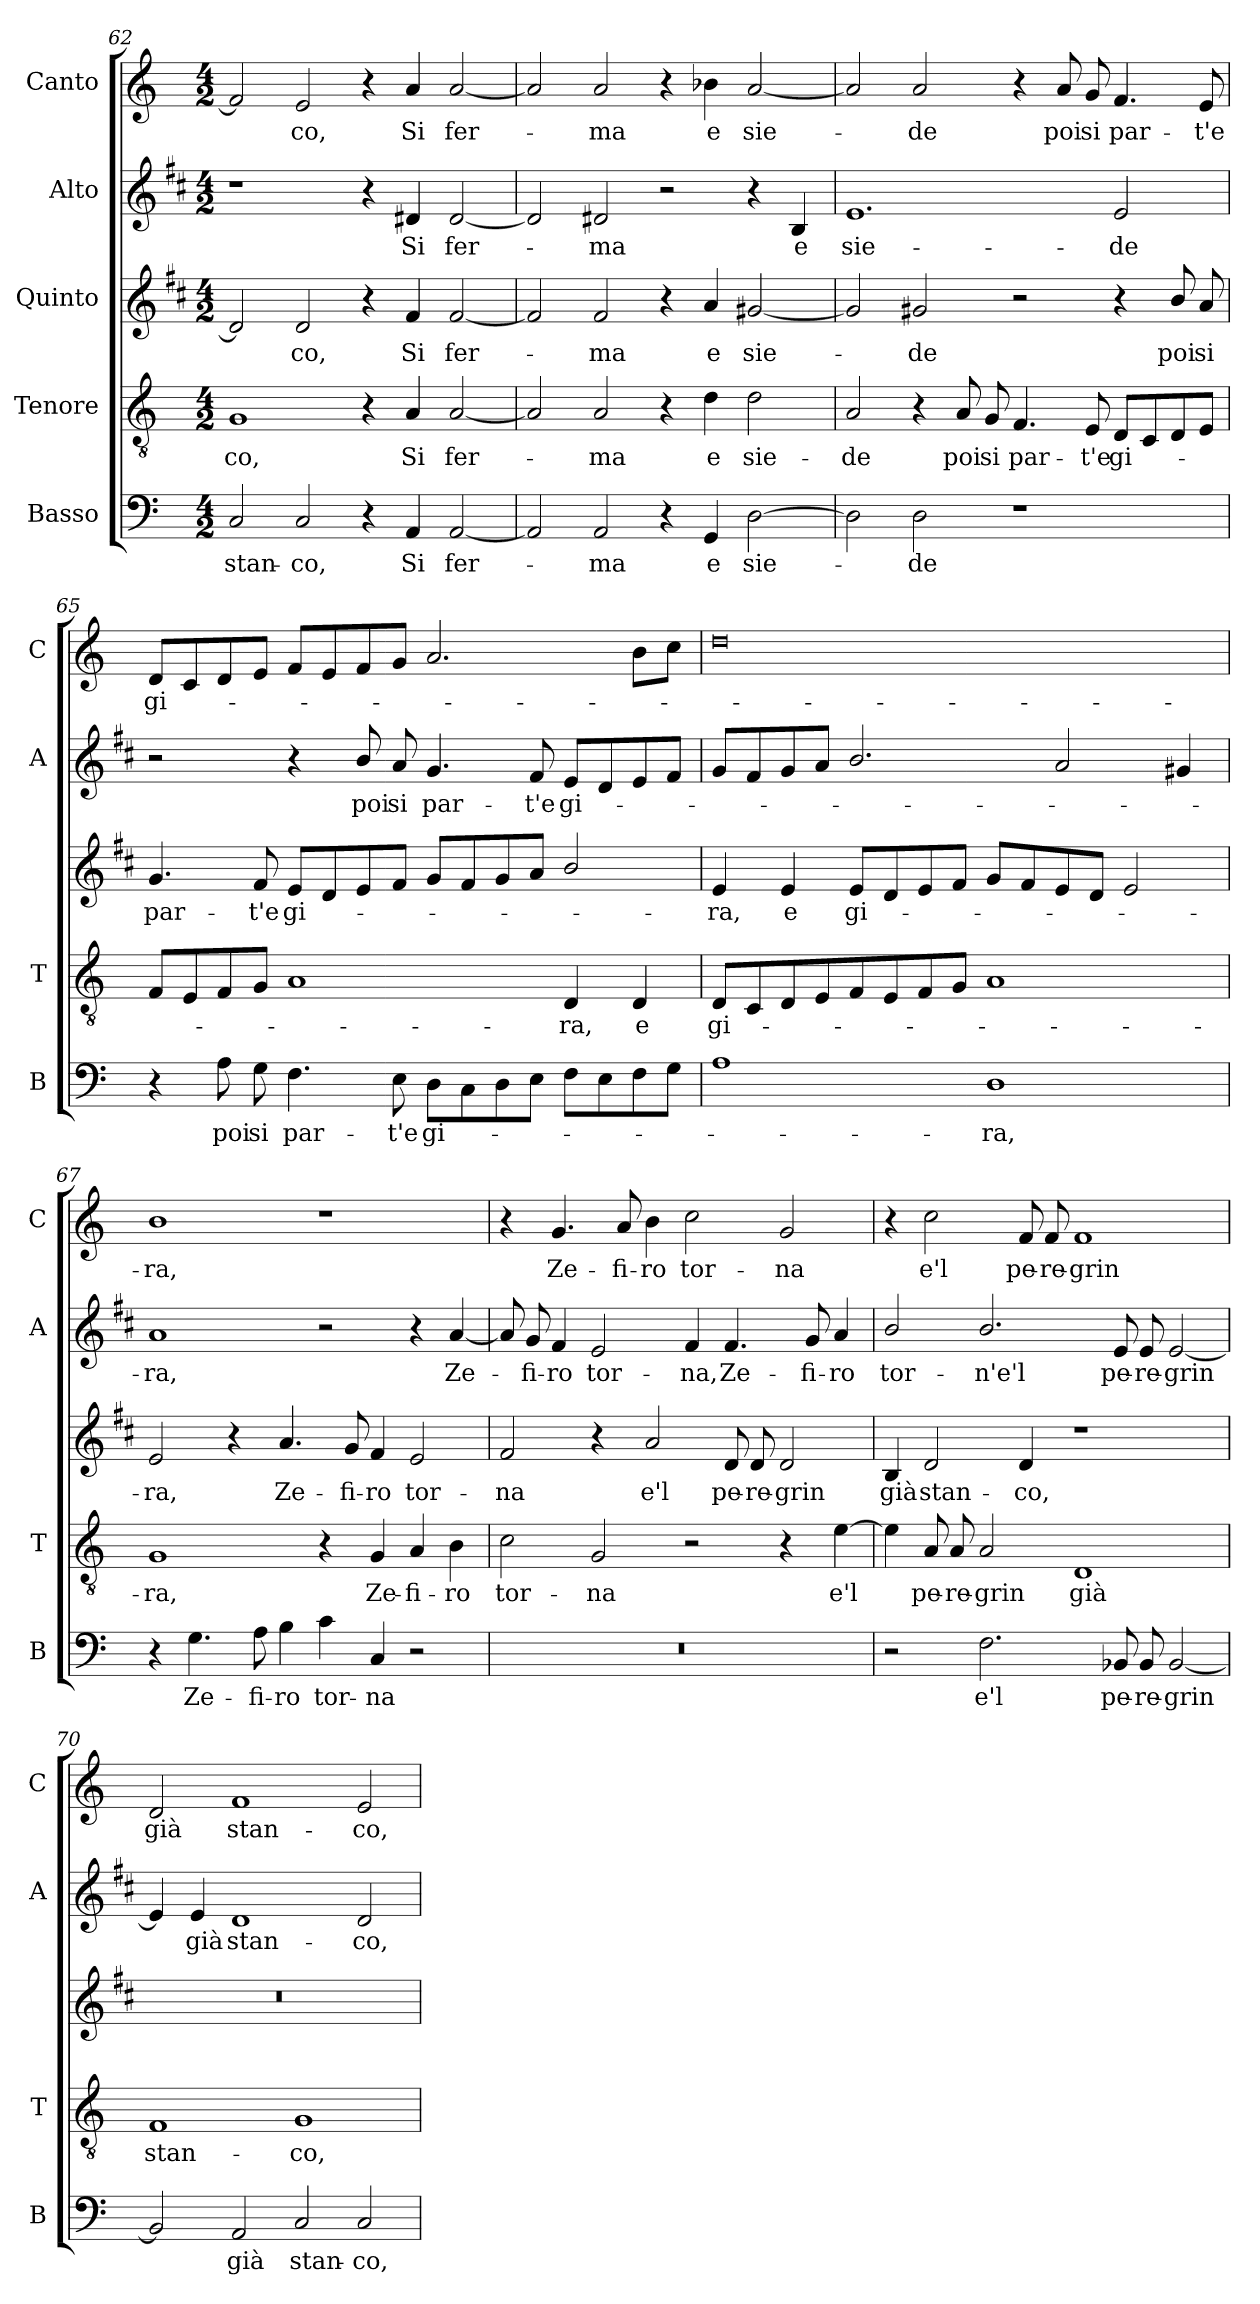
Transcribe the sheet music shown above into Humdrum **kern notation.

**kern	**text	**kern	**text	**kern	**text	**kern	**text	**kern	**text
*part5	*part5	*part4	*part4	*part3	*part3	*part2	*part2	*part1	*part1
*staff5	*staff5	*staff4	*staff4	*staff3	*staff3	*staff2	*staff2	*staff1	*staff1
*I"Basso	*	*I"Tenore	*	*I"Quinto	*	*I"Alto	*	*I"Canto	*
*I'B	*	*I'T	*	*	*	*I'A	*	*I'C	*
*clefF4	*	*clefGv2	*	*clefG2	*	*clefG2	*	*clefG2	*
*	*	*	*	*ITrd1c2	*	*ITrd1c2	*	*	*
*k[]	*	*k[]	*	*k[]	*	*k[]	*	*k[]	*
*C:	*	*C:	*	*C:	*	*C:	*	*C:	*
*M4/2	*	*M4/2	*	*M4/2	*	*M4/2	*	*M4/2	*
=62	=62	=62	=62	=62	=62	=62	=62	=62	=62
!	!LO:LY:b	!	!LO:LY:b	!	!	!	!	!	!
2C/	stan-	1G	-co,	2c/]	.	1r	.	2f/]	.
!	!LO:LY:b	!	!	!	!LO:LY:b	!	!	!	!LO:LY:b
2C/	-co,	.	.	2c/	-co,	.	.	2e/	-co,
4r	.	4r	.	4r	.	4r	.	4r	.
!	!LO:LY:b	!	!LO:LY:b	!	!LO:LY:b	!	!LO:LY:b	!	!LO:LY:b
4AA/	Si	4A/	Si	4e/	Si	4c#X/	Si	4a/	Si
!	!LO:LY:b	!	!LO:LY:b	!	!LO:LY:b	!	!LO:LY:b	!	!LO:LY:b
[2AA/	fer-	[2A/	fer-	[2e/	fer-	[2c#/	fer-	[2a/	fer-
=63	=63	=63	=63	=63	=63	=63	=63	=63	=63
2AA/]	.	2A/]	.	2e/]	.	2c#/]	.	2a/]	.
!	!LO:LY:b	!	!LO:LY:b	!	!LO:LY:b	!	!LO:LY:b	!	!LO:LY:b
2AA/	-ma	2A/	-ma	2e/	-ma	2c#X/	-ma	2a/	-ma
4r	.	4r	.	4r	.	2r	.	4r	.
!	!LO:LY:b	!	!LO:LY:b	!	!LO:LY:b	!	!	!	!LO:LY:b
4GG/	e	4d\	e	4g/	e	.	.	4b-X\	e
!	!LO:LY:b	!	!LO:LY:b	!	!LO:LY:b	!	!	!	!LO:LY:b
[2D\	sie-	2d\	sie-	[2f#X/	sie-	4r	.	[2a/	sie-
!	!	!	!	!	!	!	!LO:LY:b	!	!
.	.	.	.	.	.	4A/	e	.	.
=64	=64	=64	=64	=64	=64	=64	=64	=64	=64
!	!	!	!LO:LY:b	!	!	!	!LO:LY:b	!	!
2D\]	.	2A/	-de	2f#/]	.	1.d	sie-	2a/]	.
!	!LO:LY:b	!	!	!	!LO:LY:b	!	!	!	!LO:LY:b
2D\	-de	4r	.	2f#X/	-de	.	.	2a/	-de
!	!	!	!LO:LY:b	!	!	!	!	!	!
.	.	8A/	poi	.	.	.	.	.	.
!	!	!	!LO:LY:b	!	!	!	!	!	!
.	.	8G/	si	.	.	.	.	.	.
!	!	!	!LO:LY:b	!	!	!	!	!	!
1r	.	4.F/	par-	2r	.	.	.	4r	.
!	!	!	!	!	!	!	!	!	!LO:LY:b
.	.	.	.	.	.	.	.	8a/	poi
!	!	!	!LO:LY:b	!	!	!	!	!	!LO:LY:b
.	.	8E/	-t'e	.	.	.	.	8g/	si
!	!	!	!LO:LY:b	!	!	!	!LO:LY:b	!	!LO:LY:b
.	.	8D/L	gi-	4r	.	2d/	-de	4.f/	par-
.	.	8C/	.	.	.	.	.	.	.
!	!	!	!	!	!LO:LY:b	!	!	!	!
.	.	8D/	.	8a/	poi	.	.	.	.
!	!	!	!	!	!LO:LY:b	!	!	!	!LO:LY:b
.	.	8E/J	.	8g/	si	.	.	8e/	-t'e
!!LO:LB:g=z
=65	=65	=65	=65	=65	=65	=65	=65	=65	=65
!	!	!	!	!	!LO:LY:b	!	!	!	!LO:LY:b
4r	.	8F/L	.	4.f/	par-	2r	.	8d/L	gi-
.	.	8E/	.	.	.	.	.	8c/	.
!	!LO:LY:b	!	!	!	!	!	!	!	!
8A\	poi	8F/	.	.	.	.	.	8d/	.
!	!LO:LY:b	!	!	!	!LO:LY:b	!	!	!	!
8G\	si	8G/J	.	8e/	-t'e	.	.	8e/J	.
!	!LO:LY:b	!	!	!	!LO:LY:b	!	!	!	!
4.F\	par-	1A	.	8d/L	gi-	4r	.	8f/L	.
.	.	.	.	8c/	.	.	.	8e/	.
!	!	!	!	!	!	!	!LO:LY:b	!	!
.	.	.	.	8d/	.	8a/	poi	8f/	.
!	!LO:LY:b	!	!	!	!	!	!LO:LY:b	!	!
8E\	-t'e	.	.	8e/J	.	8g/	si	8g/J	.
!	!LO:LY:b	!	!	!	!	!	!LO:LY:b	!	!
8D\L	gi-	.	.	8f/L	.	4.f/	par-	2.a/	.
8C\	.	.	.	8e/	.	.	.	.	.
8D\	.	.	.	8f/	.	.	.	.	.
!	!	!	!	!	!	!	!LO:LY:b	!	!
8E\J	.	.	.	8g/J	.	8e/	-t'e	.	.
!	!	!	!LO:LY:b	!	!	!	!LO:LY:b	!	!
8F\L	.	4D/	-ra,	2a/	.	8d/L	gi-	.	.
8E\	.	.	.	.	.	8c/	.	.	.
!	!	!	!LO:LY:b	!	!	!	!	!	!
8F\	.	4D/	e	.	.	8d/	.	8b\L	.
8G\J	.	.	.	.	.	8e/J	.	8cc\J	.
=66	=66	=66	=66	=66	=66	=66	=66	=66	=66
!	!	!	!LO:LY:b	!	!LO:LY:b	!	!	!	!
1A	.	8D/L	gi-	4d/	-ra,	8f/L	.	0dd	.
.	.	8C/	.	.	.	8e/	.	.	.
!	!	!	!	!	!LO:LY:b	!	!	!	!
.	.	8D/	.	4d/	e	8f/	.	.	.
.	.	8E/	.	.	.	8g/J	.	.	.
!	!	!	!	!	!LO:LY:b	!	!	!	!
.	.	8F/	.	8d/L	gi-	2.a/	.	.	.
.	.	8E/	.	8c/	.	.	.	.	.
.	.	8F/	.	8d/	.	.	.	.	.
.	.	8G/J	.	8e/J	.	.	.	.	.
!	!LO:LY:b	!	!	!	!	!	!	!	!
1D	-ra,	1A	.	8f/L	.	.	.	.	.
.	.	.	.	8e/	.	.	.	.	.
.	.	.	.	8d/	.	2g/	.	.	.
.	.	.	.	8c/J	.	.	.	.	.
.	.	.	.	2d/	.	.	.	.	.
.	.	.	.	.	.	4f#X/	.	.	.
=67	=67	=67	=67	=67	=67	=67	=67	=67	=67
!	!	!	!LO:LY:b	!	!LO:LY:b	!	!LO:LY:b	!	!LO:LY:b
4r	.	1G	-ra,	2d/	-ra,	1g	-ra,	1b	-ra,
!	!LO:LY:b	!	!	!	!	!	!	!	!
4.G\	Ze-	.	.	.	.	.	.	.	.
.	.	.	.	4r	.	.	.	.	.
!	!LO:LY:b	!	!	!	!	!	!	!	!
8A\	-fi-	.	.	.	.	.	.	.	.
!	!LO:LY:b	!	!	!	!LO:LY:b	!	!	!	!
4B\	-ro	.	.	4.g/	Ze-	.	.	.	.
!	!LO:LY:b	!	!	!	!	!	!	!	!
4c\	tor-	4r	.	.	.	2r	.	1r	.
!	!	!	!	!	!LO:LY:b	!	!	!	!
.	.	.	.	8f/	-fi-	.	.	.	.
!	!LO:LY:b	!	!LO:LY:b	!	!LO:LY:b	!	!	!	!
4C/	-na	4G/	Ze-	4e/	-ro	.	.	.	.
!	!	!	!LO:LY:b	!	!LO:LY:b	!	!	!	!
2r	.	4A/	-fi-	2d/	tor-	4r	.	.	.
!	!	!	!LO:LY:b	!	!	!	!LO:LY:b	!	!
.	.	4B\	-ro	.	.	[4g/	Ze-	.	.
!!LO:LB:g=z
=68	=68	=68	=68	=68	=68	=68	=68	=68	=68
!	!	!	!LO:LY:b	!	!LO:LY:b	!	!	!	!
0r	.	2c\	tor-	2e/	-na	8g/]	.	4r	.
!	!	!	!	!	!	!	!LO:LY:b	!	!
.	.	.	.	.	.	8f/	-fi-	.	.
!	!	!	!	!	!	!	!LO:LY:b	!	!LO:LY:b
.	.	.	.	.	.	4e/	-ro	4.g/	Ze-
!	!	!	!LO:LY:b	!	!	!	!LO:LY:b	!	!
.	.	2G/	-na	4r	.	2d/	tor-	.	.
!	!	!	!	!	!	!	!	!	!LO:LY:b
.	.	.	.	.	.	.	.	8a/	-fi-
!	!	!	!	!	!LO:LY:b	!	!	!	!LO:LY:b
.	.	.	.	2g/	e'l	.	.	4b\	-ro
!	!	!	!	!	!	!	!LO:LY:b	!	!LO:LY:b
.	.	2r	.	.	.	4e/	-na,	2cc\	tor-
!	!	!	!	!	!LO:LY:b	!	!LO:LY:b	!	!
.	.	.	.	8c/	pe-	4.e/	Ze-	.	.
!	!	!	!	!	!LO:LY:b	!	!	!	!
.	.	.	.	8c/	-re-	.	.	.	.
!	!	!	!	!	!LO:LY:b	!	!	!	!LO:LY:b
.	.	4r	.	2c/	-grin	.	.	2g/	-na
!	!	!	!	!	!	!	!LO:LY:b	!	!
.	.	.	.	.	.	8f/	-fi-	.	.
!	!	!	!LO:LY:b	!	!	!	!LO:LY:b	!	!
.	.	[4e\	e'l	.	.	4g/	-ro	.	.
=69	=69	=69	=69	=69	=69	=69	=69	=69	=69
!	!	!	!	!	!LO:LY:b	!	!LO:LY:b	!	!
2r	.	4e\]	.	4A/	già	2a/	tor-	4r	.
!	!	!	!LO:LY:b	!	!LO:LY:b	!	!	!	!LO:LY:b
.	.	8A/	pe-	2c/	stan-	.	.	2cc\	e'l
!	!	!	!LO:LY:b	!	!	!	!	!	!
.	.	8A/	-re-	.	.	.	.	.	.
!	!LO:LY:b	!	!LO:LY:b	!	!	!	!LO:LY:b	!	!
2.F\	e'l	2A/	-grin	.	.	2.a/	-n'e'l	.	.
!	!	!	!	!	!LO:LY:b	!	!	!	!LO:LY:b
.	.	.	.	4c/	-co,	.	.	8f/	pe-
!	!	!	!	!	!	!	!	!	!LO:LY:b
.	.	.	.	.	.	.	.	8f/	-re-
!	!	!	!LO:LY:b	!	!	!	!	!	!LO:LY:b
.	.	1D	già	1r	.	.	.	1f	-grin
!	!LO:LY:b	!	!	!	!	!	!LO:LY:b	!	!
8BB-X/	pe-	.	.	.	.	8d/	pe-	.	.
!	!LO:LY:b	!	!	!	!	!	!LO:LY:b	!	!
8BB-/	-re-	.	.	.	.	8d/	-re-	.	.
!	!LO:LY:b	!	!	!	!	!	!LO:LY:b	!	!
[2BB-/	-grin	.	.	.	.	[2d/	-grin	.	.
=70	=70	=70	=70	=70	=70	=70	=70	=70	=70
!	!	!	!LO:LY:b	!	!	!	!	!	!LO:LY:b
2BB-/]	.	1F	stan-	0r	.	4d/]	.	2d/	già
!	!	!	!	!	!	!	!LO:LY:b	!	!
.	.	.	.	.	.	4d/	già	.	.
!	!LO:LY:b	!	!	!	!	!	!LO:LY:b	!	!LO:LY:b
2AA/	già	.	.	.	.	1c	stan-	1f	stan-
!	!LO:LY:b	!	!LO:LY:b	!	!	!	!	!	!
2C/	stan-	1G	-co,	.	.	.	.	.	.
!	!LO:LY:b	!	!	!	!	!	!LO:LY:b	!	!LO:LY:b
2C/	-co,	.	.	.	.	2c/	-co,	2e/	-co,
=	=	=	=	=	=	=	=	=	=
*-	*-	*-	*-	*-	*-	*-	*-	*-	*-
